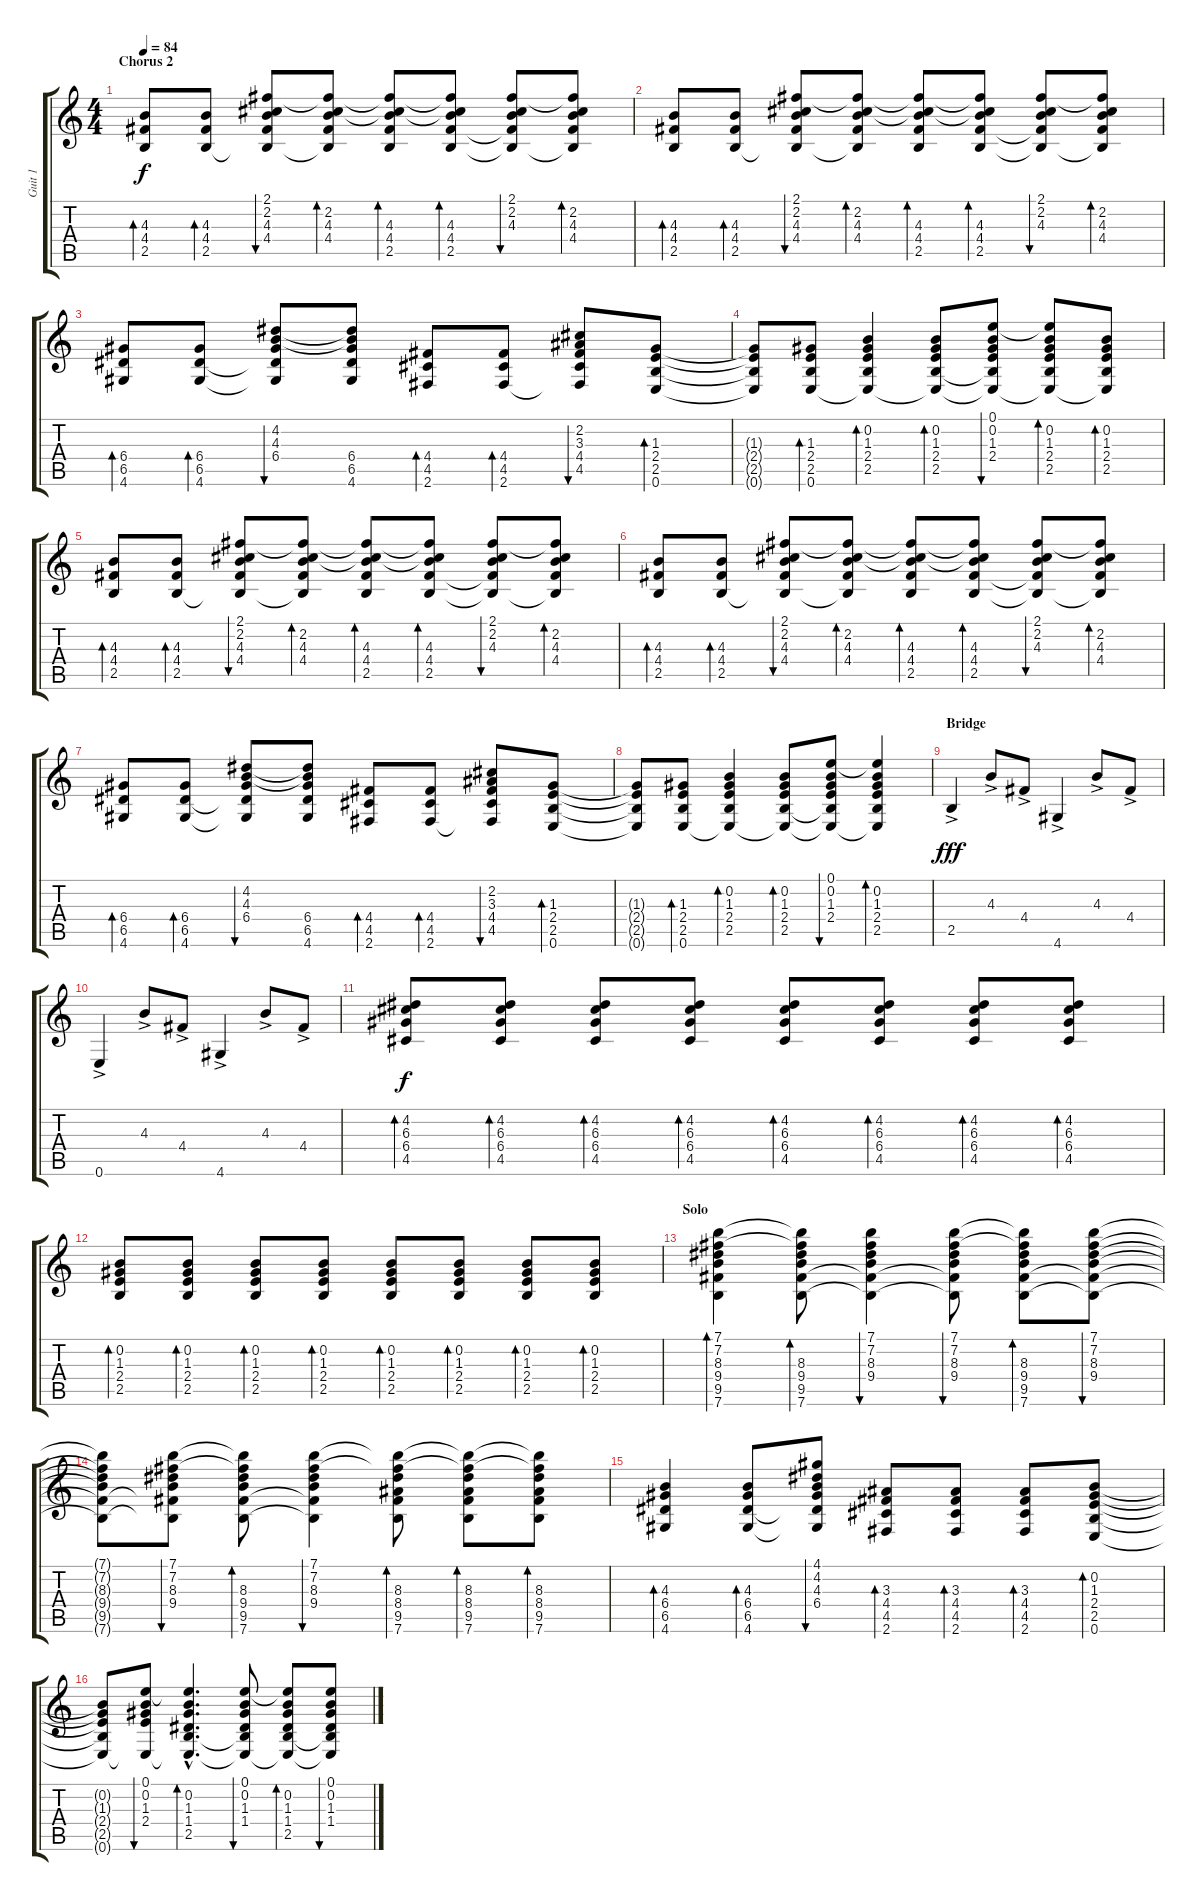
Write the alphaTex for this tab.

\track ("Guit 1" "Guit 1") {instrument acousticguitarsteel}
\staff {score tabs}
\tuning (E4 B3 G3 D3 A2 E2) {hide}
\ts (4 4)
\section ("" "Chorus 2")
\tempo 84
\clef g2
\ks c
(4.3 4.4 2.5).8{bd 30 dy f} (4.3 4.4 2.5).8{bd 30} (2.1 2.2 4.3 4.4 2.5{t}).8{bu 30} (2.1{t} 2.2 4.3 4.4 2.5{t}).8{bd 30} (2.1{t} 2.2{t} 4.3 4.4 2.5).8{bd 30} (2.1{t} 2.2{t} 4.3 4.4 2.5).8{bd 30} (2.1 2.2 4.3 4.4{t} 2.5{t}).8{bu 30} (2.1{t} 2.2 4.3 4.4 2.5{t}).8{bd 30} |
(4.3 4.4 2.5).8{bd 30} (4.3 4.4 2.5).8{bd 30} (2.1 2.2 4.3 4.4 2.5{t}).8{bu 30} (2.1{t} 2.2 4.3 4.4 2.5{t}).8{bd 30} (2.1{t} 2.2{t} 4.3 4.4 2.5).8{bd 30} (2.1{t} 2.2{t} 4.3 4.4 2.5).8{bd 30} (2.1 2.2 4.3 4.4{t} 2.5{t}).8{bu 30} (2.1{t} 2.2 4.3 4.4 2.5{t}).8{bd 30} |
(6.4 6.5 4.6).8{bd 30} (6.4 6.5 4.6).8{bd 30} (4.2 4.3 6.4 6.5{t} 4.6{t}).8{bu 30} (4.2{t} 4.3{t} 6.4 6.5 4.6).8 (4.4 4.5 2.6).8{bd 30} (4.4 4.5 2.6).8{bd 30} (2.2 3.3 4.4 4.5 2.6{t}).8{bu 30} (1.3 2.4 2.5 0.6).8{bd 30} |
(1.3{t} 2.4{t} 2.5{t} 0.6{t}).8 (1.3 2.4 2.5 0.6).8{bd 30} (0.2 1.3 2.4 2.5 0.6{t}).4{bd 30} (0.2 1.3 2.4 2.5 0.6{t}).8{bd 30} (0.1 0.2 1.3 2.4 2.5{t} 0.6{t}).8{bu 30} (0.1{t} 0.2 1.3 2.4 2.5 0.6{t}).8{bd 30} (0.2 1.3 2.4 2.5 0.6{t}).8{bd 30} |
(4.3 4.4 2.5).8{bd 30} (4.3 4.4 2.5).8{bd 30} (2.1 2.2 4.3 4.4 2.5{t}).8{bu 30} (2.1{t} 2.2 4.3 4.4 2.5{t}).8{bd 30} (2.1{t} 2.2{t} 4.3 4.4 2.5).8{bd 30} (2.1{t} 2.2{t} 4.3 4.4 2.5).8{bd 30} (2.1 2.2 4.3 4.4{t} 2.5{t}).8{bu 30} (2.1{t} 2.2 4.3 4.4 2.5{t}).8{bd 30} |
(4.3 4.4 2.5).8{bd 30} (4.3 4.4 2.5).8{bd 30} (2.1 2.2 4.3 4.4 2.5{t}).8{bu 30} (2.1{t} 2.2 4.3 4.4 2.5{t}).8{bd 30} (2.1{t} 2.2{t} 4.3 4.4 2.5).8{bd 30} (2.1{t} 2.2{t} 4.3 4.4 2.5).8{bd 30} (2.1 2.2 4.3 4.4{t} 2.5{t}).8{bu 30} (2.1{t} 2.2 4.3 4.4 2.5{t}).8{bd 30} |
(6.4 6.5 4.6).8{bd 30} (6.4 6.5 4.6).8{bd 30} (4.2 4.3 6.4 6.5{t} 4.6{t}).8{bu 30} (4.2{t} 4.3{t} 6.4 6.5 4.6).8 (4.4 4.5 2.6).8{bd 30} (4.4 4.5 2.6).8{bd 30} (2.2 3.3 4.4 4.5 2.6{t}).8{bu 30} (1.3 2.4 2.5 0.6).8{bd 30} |
(1.3{t} 2.4{t} 2.5{t} 0.6{t}).8 (1.3 2.4 2.5 0.6).8{bd 30} (0.2 1.3 2.4 2.5 0.6{t}).4{bd 30} (0.2 1.3 2.4 2.5 0.6{t}).8{bd 30} (0.1 0.2 1.3 2.4 2.5{t} 0.6{t}).8{bu 30} (0.1{t} 0.2 1.3 2.4 2.5 0.6{t}).4{bd 30} |
\section ("" "Bridge")
2.5{ac}.4{dy fff} 4.3{ac}.8 4.4{ac}.8 4.6{ac}.4 4.3{ac}.8 4.4{ac}.8 |
0.6{ac}.4 4.3{ac}.8 4.4{ac}.8 4.6{ac}.4 4.3{ac}.8 4.4{ac}.8 |
(4.2 6.3 6.4 4.5).8{bd 30 dy f} (4.2 6.3 6.4 4.5).8{bd 30} (4.2 6.3 6.4 4.5).8{bd 30} (4.2 6.3 6.4 4.5).8{bd 30} (4.2 6.3 6.4 4.5).8{bd 30} (4.2 6.3 6.4 4.5).8{bd 30} (4.2 6.3 6.4 4.5).8{bd 60} (4.2 6.3 6.4 4.5).8{bd 60} |
(0.2 1.3 2.4 2.5).8{bd 30} (0.2 1.3 2.4 2.5).8{bd 30} (0.2 1.3 2.4 2.5).8{bd 30} (0.2 1.3 2.4 2.5).8{bd 30} (0.2 1.3 2.4 2.5).8{bd 30} (0.2 1.3 2.4 2.5).8{bd 30} (0.2 1.3 2.4 2.5).8{bd 60} (0.2 1.3 2.4 2.5).8{bd 60} |
\section ("" "Solo")
(7.1 7.2 8.3 9.4 9.5 7.6).4{bd 60} (7.1{t} 7.2{t} 8.3 9.4 9.5 7.6).8{bd 30} (7.1 7.2 8.3 9.4 9.5{t} 7.6{t}).4{bu 30} (7.1 7.2 8.3 9.4 9.5{t} 7.6{t}).8{bu 30} (7.1{t} 7.2{t} 8.3 9.4 9.5 7.6).8{bd 30} (7.1 7.2 8.3 9.4 9.5{t} 7.6{t}).8{bu 30} |
(7.1{t} 7.2{t} 8.3{t} 9.4{t} 9.5{t} 7.6{t}).8 (7.1 7.2 8.3 9.4 9.5{t} 7.6{t}).8{bu 30} (7.1{t} 7.2{t} 8.3 9.4 9.5 7.6).8{bd 30} (7.1 7.2 8.3 9.4 9.5{t} 7.6{t}).4{bu 30} (7.1{t} 7.2{t} 8.3 8.4 9.5 7.6).8{bd 30} (7.1{t} 7.2{t} 8.3 8.4 9.5 7.6).8{bd 30} (7.1{t} 7.2{t} 8.3 8.4 9.5 7.6).8{bd 30} |
(4.3 6.4 6.5 4.6).4{bd 30} (4.3 6.4 6.5 4.6).8{bd 30} (4.1 4.2 4.3 6.4 6.5{t} 4.6{t}).8{bu 30} (3.3 4.4 4.5 2.6).8{bd 30} (3.3 4.4 4.5 2.6).8{bd 30} (3.3 4.4 4.5 2.6).8{bd 30} (0.2 1.3 2.4 2.5 0.6).8{bd 30} |
(0.2{t} 1.3{t} 2.4{t} 2.5{t} 0.6{t}).8 (0.1 0.2 1.3 2.4 0.6{t}).8{bu 30} (0.1{hac t} 0.2{hac} 1.3{hac} 1.4{hac} 2.5{hac} 0.6{hac t}).4{d bd 30} (0.1 0.2 1.3 1.4 2.5{t} 0.6{t}).8{bu 30} (0.1{t} 0.2 1.3 1.4 2.5 0.6{t}).8{bd 30} (0.1 0.2 1.3 1.4 2.5{t} 0.6{t}).8{bu 30}
